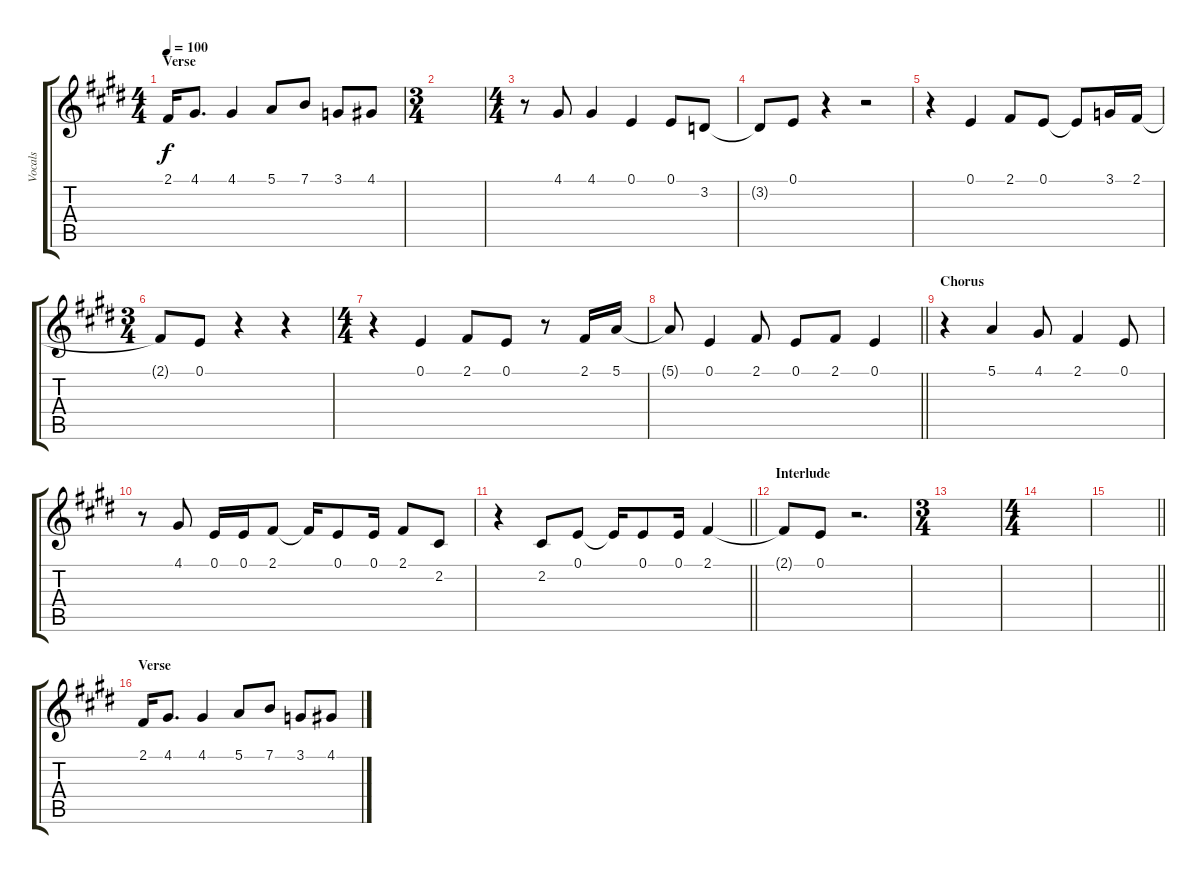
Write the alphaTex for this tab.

\track ("Vocals" "Vocals") {instrument clarinet}
\staff {score tabs}
\tuning (E4 B3 G3 D3 A2 E2) {hide}
\ts (4 4)
\section ("" "Verse")
\tempo 100
\clef g2
\ks e
2.1.16{dy f} 4.1.8{d} 4.1.4 5.1.8 7.1.8 3.1.8 4.1.8 |
\ts (3 4)
|
\ts (4 4)
r.8 4.1.8 4.1.4 0.1.4 0.1.8 3.2.8 |
3.2{t}.8 0.1.8 r.4 r.2 |
r.4 0.1.4 2.1.8 0.1.8 0.1{t}.8 3.1.16 2.1.16 |
\ts (3 4)
2.1{t}.8 0.1.8 r.4 r.4 |
\ts (4 4)
r.4 0.1.4 2.1.8 0.1.8 r.8 2.1.16 5.1.16 |
\barLineRight lightlight
5.1{t}.8 0.1.4 2.1.8 0.1.8 2.1.8 0.1.4 |
\section ("" "Chorus")
r.4 5.1.4 4.1.8 2.1.4 0.1.8 |
r.8 4.1.8 0.1.16 0.1.16 2.1.8 2.1{t}.16 0.1.8 0.1.16 2.1.8 2.2.8 |
\barLineRight lightlight
r.4 2.2.8 0.1.8 0.1{t}.16 0.1.8 0.1.16 2.1.4 |
\section ("" "Interlude")
2.1{t}.8 0.1.8 r.2{d} |
\ts (3 4)
|
\ts (4 4)
|
\barLineRight lightlight
|
\section ("" "Verse")
2.1.16 4.1.8{d} 4.1.4 5.1.8 7.1.8 3.1.8 4.1.8
